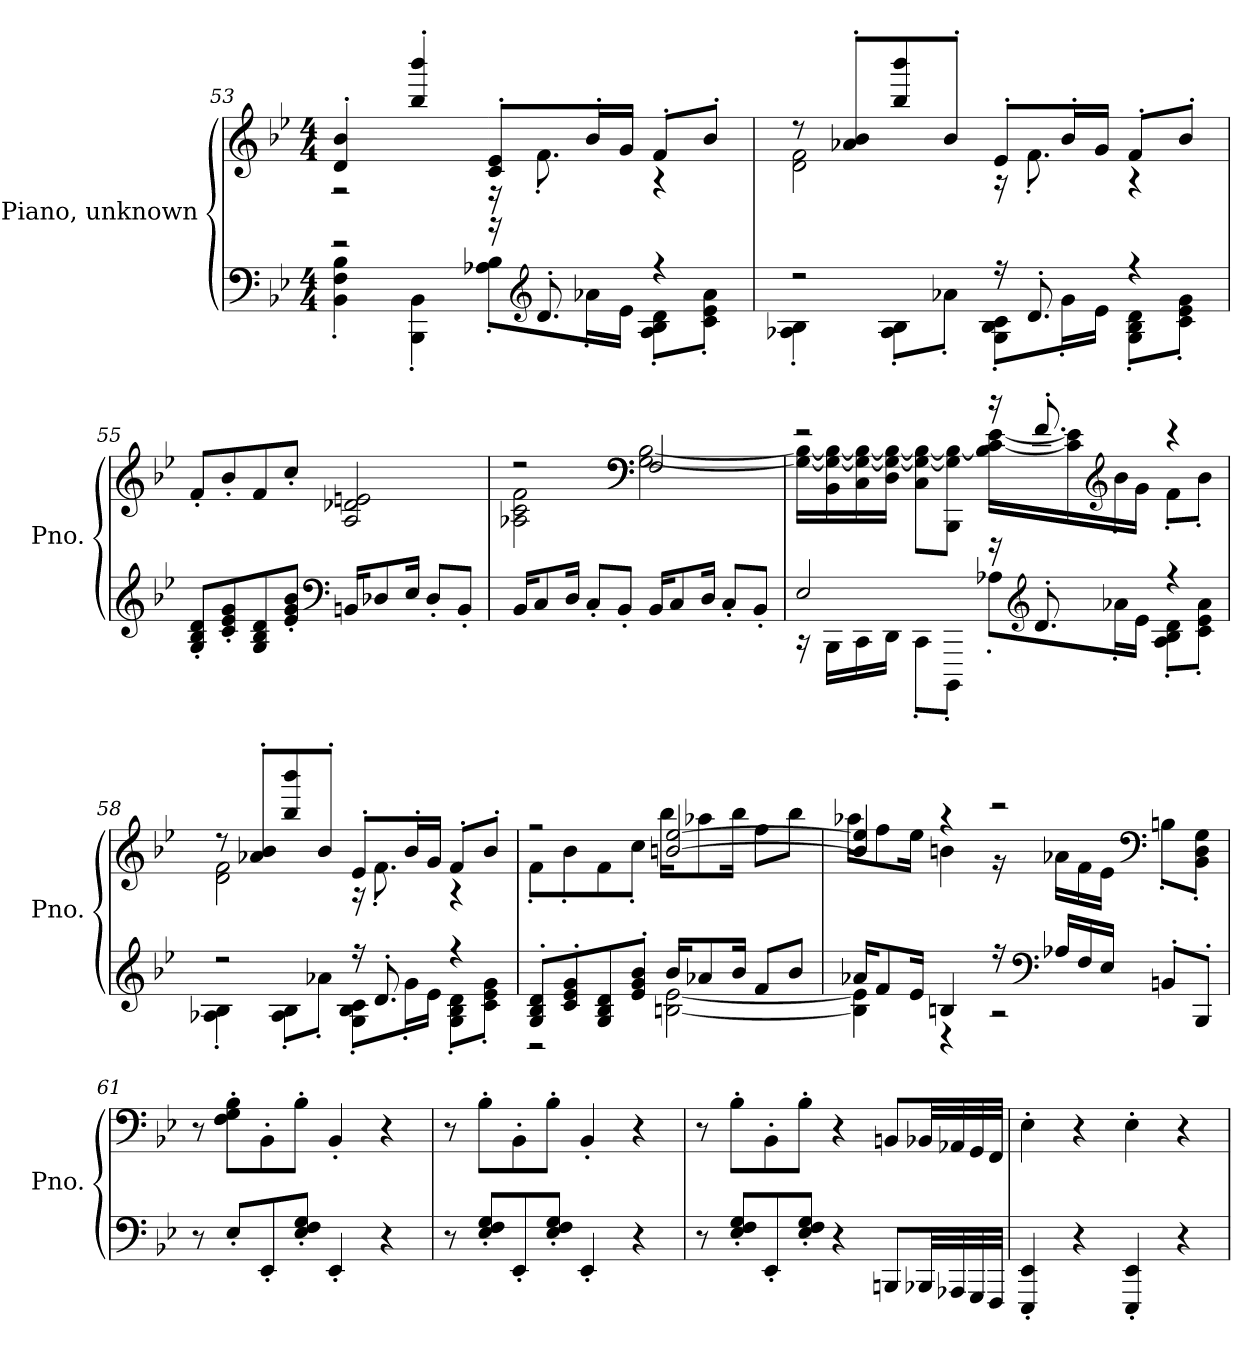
**kern	**kern
*part1	*part1
*staff2	*staff1
*I"Piano, unknown	*
*I'Pno.	*
*clefF4	*clefG2
*k[b-e-]	*k[b-e-]
*M4/4	*M4/4
=53	=53
*^	*^
2r	4BB-\' 4F\' 4B-\'	4d/' 4b-/'	2r
.	4BBB-\' 4BB-\'	4bb-/' 4bbb-/'	.
16r	8A-X\' 8B-\'L	8c/' 8e-/'L	16r
*clefG2	*	*	*
8.d'/	.	.	8.f'\
.	16a-X'\L	16b-'/L	.
.	16e-\JJ	16g/JJ	.
4r	8A-\' 8B-\' 8d\'L	8f'/L	4r
.	8c\' 8e-\' 8a-\'J	8b-'/J	.
!!LO:PB:g=z	!!
=54	=54	=54	=54
2r	4A-X\' 4B-\'	8r	2d\ 2f\
.	.	8a-X/' 8b-/'L	.
.	8A-\' 8B-\'L	8bb-/ 8bbb-/	.
.	8a-X'\J	8b-'/J	.
16r	8G\' 8B-\' 8c\'L	8e-'/L	16r
8.d'/	.	.	8.f'\
.	16g'\L	16b-'/L	.
.	16e-\JJ	16g/JJ	.
4r	8G\' 8B-\' 8d\'L	8f'/L	4r
.	8c\' 8e-\' 8g\'J	8b-'/J	.
*v	*v	*	*
*	*v	*v
=55	=55
8G/' 8B-/' 8d/'L	8f'/L
8c/' 8e-/' 8g/'	8b-'/
8G/ 8B-/ 8d/	8f/
8e-/' 8g/' 8b-/'J	8cc'/J
*clefF4	*
16BBn/KL	2A/ 2d-X/ 2en/
8D-X/	.
16E-/Jk	.
8D-'/L	.
8BB'/J	.
=56	=56
*	*^
16BB-/KL	2r	2A-X\ 2c\ 2f\
8C/	.	.
16D/Jk	.	.
8C'/L	.	.
8BB-'/J	.	.
*	*clefF4	*
16BB-/KL	2F/	[2G\ [2B-\
8C/	.	.
16D/Jk	.	.
8C'/L	.	.
8BB-'/J	.	.
!!LO:LB:g=z	!!
=57	=57	=57
*^	*	*
2E-/	16r	2r	16G\_ 16B-\_LL
.	16BBB-\LL	.	16BB-\ 16G\_ 16B-\_
.	16CC\	.	16C\ 16G\_ 16B-\_
.	16DD\JJ	.	16D\ 16G\_ 16B-\_JJ
.	8CC'\L	.	8C\ 8G\_ 8B-\_L
.	8BBBB-'\J	.	8BBB-\ 8G\] 8B-\_J
16r	8A-X'\L	16r	16B-\] [16c\ [16e-\LL
*clefG2	*	*	*
8.d'/	.	8.f'/	16c\] 16e-\]
*	*	*clefG2	*
.	16a-X'\L	.	16b-'\
.	16e-\JJ	.	16g\JJ
4r	8A-\' 8B-\' 8d\'L	4r	8f'\L
.	8c\' 8e-\' 8a-\'J	.	8b-'\J
=58	=58	=58	=58
2r	4A-X\' 4B-\'	8r	2d\ 2f\
.	.	8a-X/' 8b-/'L	.
.	8A-\' 8B-\'L	8bb-/ 8bbb-/	.
.	8a-X'\J	8b-'/J	.
16r	8G\' 8B-\' 8c\'L	8e-'/L	16r
8.d'/	.	.	8.f'\
.	16g'\L	16b-'/L	.
.	16e-\JJ	16g/JJ	.
4r	8G\' 8B-\' 8d\'L	8f'/L	4r
.	8c\' 8e-\' 8g\'J	8b-'/J	.
!!LO:LB:g=z	!!
=59	=59	=59	=59
8G/' 8B-/' 8d/'L	2r	2r	8f'\L
8c/' 8e-/' 8g/'	.	.	8b-'\
8G/ 8B-/ 8d/	.	.	8f\
8e-/' 8g/' 8b-/'J	.	.	8cc'\J
16b-/KL	[2Bn\ [2e-\	[2bn/ [2ee-/	16bb-\KL
8a-X/	.	.	8aa-X\
16b-/Jk	.	.	16bb-\Jk
8f/L	.	.	8ff\L
8b-/J	.	.	8bb-\J
=60	=60	=60	=60
16a-X/KL	4B\] 4e-\]	4b/] 4ee-/]	16aa-X\KL
8f/	.	.	8ff\
16e-/Jk	.	.	16ee-\Jk
4Bn/	4r	4r	4bn\
16r	2r	2r	16r
*clefF4	*	*	*
16A-X/LL	.	.	16a-X\LL
16F/	.	.	16f\
16E-/JJ	.	.	16e-\JJ
*	*	*clefF4	*
8BBn'/L	.	.	8Bn'\L
8BBB-'/J	.	.	8BB-\' 8D\' 8G\'J
*v	*v	*	*
*	*v	*v
=61	=61
8r	8r
8E-'/L	8F\' 8G\' 8B-\'L
8EE-'/	8BB-'\
8E-/' 8F/' 8G/'J	8B-'\J
4EE-'/	4BB-'/
4r	4r
=62	=62
8r	8r
8E-/' 8F/' 8G/'L	8B-'\L
8EE-'/	8BB-'\
8E-/' 8F/' 8G/'J	8B-'\J
4EE-'/	4BB-'/
4r	4r
!!LO:LB:g=z
=63	=63
8r	8r
8E-/' 8F/' 8G/'L	8B-'\L
8EE-'/	8BB-'\
8E-/' 8F/' 8G/'J	8B-'\J
4r	4r
8BBBn/L	8BBn/L
32BBB-X/LL	32BB-X/LL
32AAA-X/	32AA-X/
32GGG/	32GG/
32FFF/JJJ	32FF/JJJ
=64	=64
4EEE-/' 4EE-/'	4E-'\
4r	4r
4EEE-/' 4EE-/'	4E-'\
4r	4r
=	=
*-	*-
